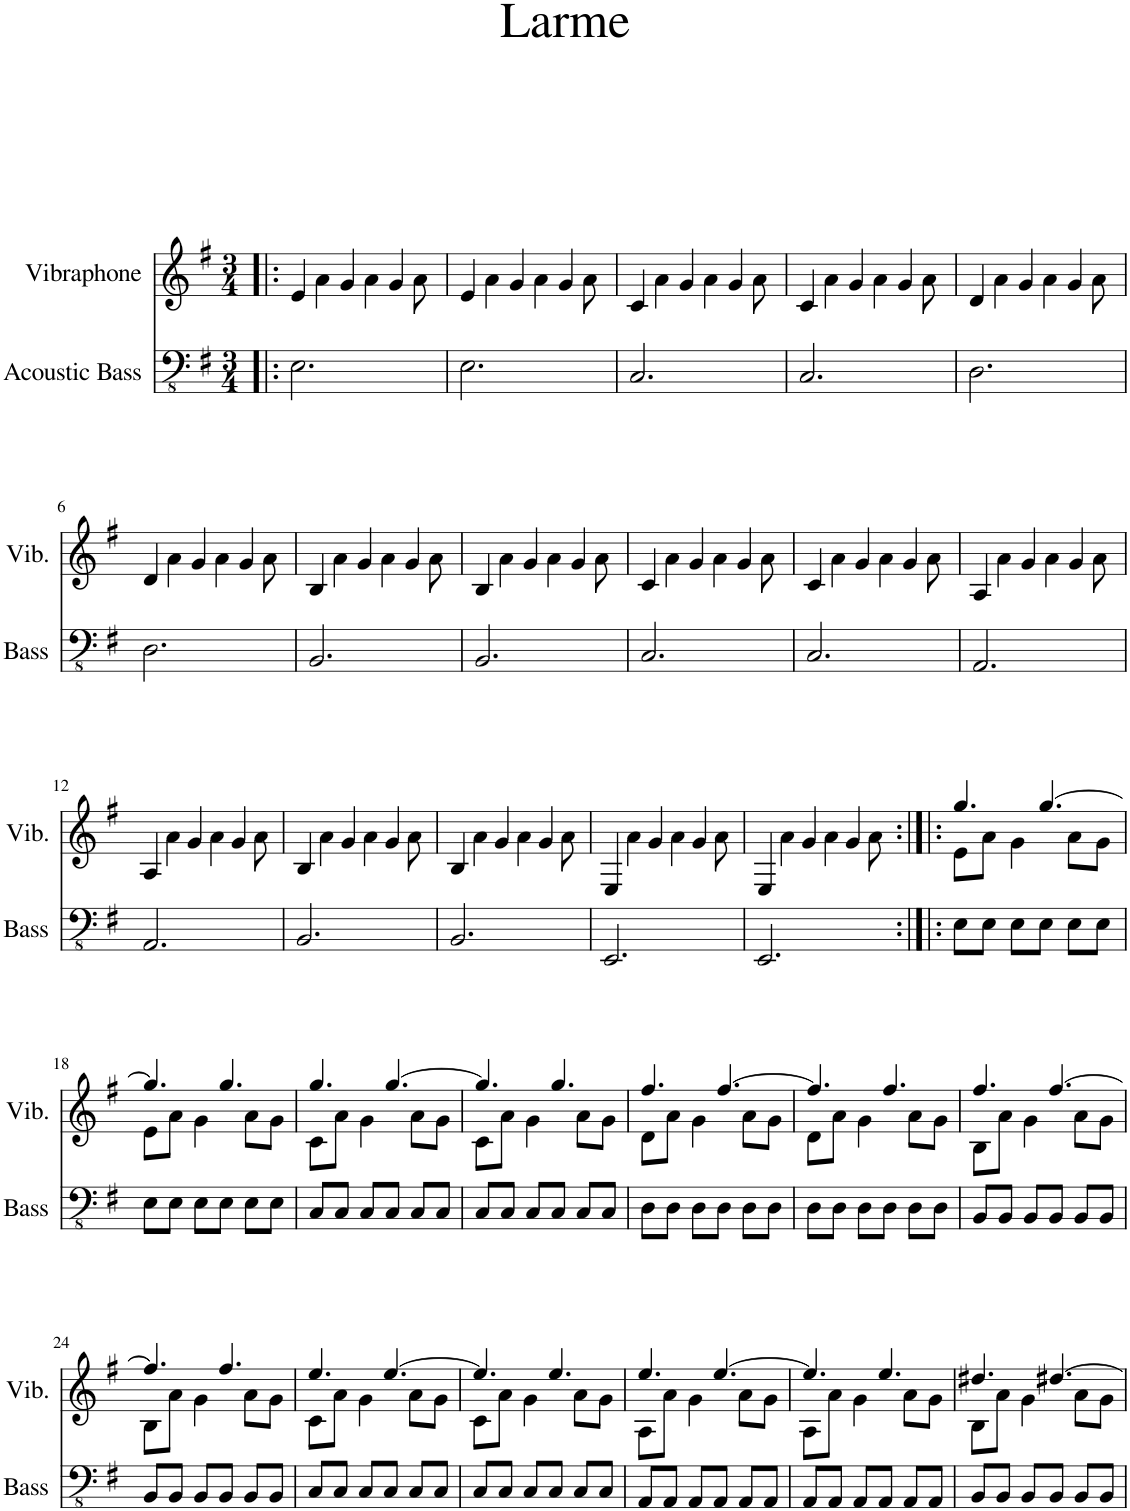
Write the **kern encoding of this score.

**kern	**kern
*part2	*part1
*staff2	*staff1
*I"Acoustic Bass	*I"Vibraphone
*I'Bass	*I'Vib.
*clefFv4	*clefG2
*k[f#]	*k[f#]
*M3/4	*M3/4
=1!|:	=1!|:
*	*^
2.EE\	4e/	8ryy
.	.	4a\
.	4g/	.
.	.	4a\
.	4g/	.
.	.	8a\
=2	=2	=2
2.EE\	4e/	8ryy
.	.	4a\
.	4g/	.
.	.	4a\
.	4g/	.
.	.	8a\
=3	=3	=3
2.CC/	4c/	8ryy
.	.	4a\
.	4g/	.
.	.	4a\
.	4g/	.
.	.	8a\
=4	=4	=4
2.CC/	4c/	8ryy
.	.	4a\
.	4g/	.
.	.	4a\
.	4g/	.
.	.	8a\
=5	=5	=5
2.DD\	4d/	8ryy
.	.	4a\
.	4g/	.
.	.	4a\
.	4g/	.
.	.	8a\
!!LO:LB:g=z	!!
=6	=6	=6
2.DD\	4d/	8ryy
.	.	4a\
.	4g/	.
.	.	4a\
.	4g/	.
.	.	8a\
=7	=7	=7
2.BBB/	4B/	8ryy
.	.	4a\
.	4g/	.
.	.	4a\
.	4g/	.
.	.	8a\
=8	=8	=8
2.BBB/	4B/	8ryy
.	.	4a\
.	4g/	.
.	.	4a\
.	4g/	.
.	.	8a\
=9	=9	=9
2.CC/	4c/	8ryy
.	.	4a\
.	4g/	.
.	.	4a\
.	4g/	.
.	.	8a\
=10	=10	=10
2.CC/	4c/	8ryy
.	.	4a\
.	4g/	.
.	.	4a\
.	4g/	.
.	.	8a\
=11	=11	=11
2.AAA/	4A/	8ryy
.	.	4a\
.	4g/	.
.	.	4a\
.	4g/	.
.	.	8a\
!!LO:LB:g=z	!!
=12	=12	=12
2.AAA/	4A/	8ryy
.	.	4a\
.	4g/	.
.	.	4a\
.	4g/	.
.	.	8a\
=13	=13	=13
2.BBB/	4B/	8ryy
.	.	4a\
.	4g/	.
.	.	4a\
.	4g/	.
.	.	8a\
=14	=14	=14
2.BBB/	4B/	8ryy
.	.	4a\
.	4g/	.
.	.	4a\
.	4g/	.
.	.	8a\
=15	=15	=15
2.EEE/	4E/	8ryy
.	.	4a\
.	4g/	.
.	.	4a\
.	4g/	.
.	.	8a\
=16	=16	=16
2.EEE/	4E/	8ryy
.	.	4a\
.	4g/	.
.	.	4a\
.	4g/	.
.	.	8a\
=17:|!|:	=17:|!|:	=17:|!|:
8EE\L	4.gg/	8e\L
8EE\J	.	8a\J
8EE\L	.	4g\
8EE\J	[4.gg/	.
8EE\L	.	8a\L
8EE\J	.	8g\J
!!LO:LB:g=z	!!
=18	=18	=18
8EE\L	4.gg/]	8e\L
8EE\J	.	8a\J
8EE\L	.	4g\
8EE\J	4.gg/	.
8EE\L	.	8a\L
8EE\J	.	8g\J
=19	=19	=19
8CC/L	4.gg/	8c\L
8CC/J	.	8a\J
8CC/L	.	4g\
8CC/J	[4.gg/	.
8CC/L	.	8a\L
8CC/J	.	8g\J
=20	=20	=20
8CC/L	4.gg/]	8c\L
8CC/J	.	8a\J
8CC/L	.	4g\
8CC/J	4.gg/	.
8CC/L	.	8a\L
8CC/J	.	8g\J
=21	=21	=21
8DD\L	4.ff#/	8d\L
8DD\J	.	8a\J
8DD\L	.	4g\
8DD\J	[4.ff#/	.
8DD\L	.	8a\L
8DD\J	.	8g\J
=22	=22	=22
8DD\L	4.ff#/]	8d\L
8DD\J	.	8a\J
8DD\L	.	4g\
8DD\J	4.ff#/	.
8DD\L	.	8a\L
8DD\J	.	8g\J
=23	=23	=23
8BBB/L	4.ff#/	8B\L
8BBB/J	.	8a\J
8BBB/L	.	4g\
8BBB/J	[4.ff#/	.
8BBB/L	.	8a\L
8BBB/J	.	8g\J
!!LO:LB:g=z	!!
=24	=24	=24
8BBB/L	4.ff#/]	8B\L
8BBB/J	.	8a\J
8BBB/L	.	4g\
8BBB/J	4.ff#/	.
8BBB/L	.	8a\L
8BBB/J	.	8g\J
=25	=25	=25
8CC/L	4.ee/	8c\L
8CC/J	.	8a\J
8CC/L	.	4g\
8CC/J	[4.ee/	.
8CC/L	.	8a\L
8CC/J	.	8g\J
=26	=26	=26
8CC/L	4.ee/]	8c\L
8CC/J	.	8a\J
8CC/L	.	4g\
8CC/J	4.ee/	.
8CC/L	.	8a\L
8CC/J	.	8g\J
=27	=27	=27
8AAA/L	4.ee/	8A\L
8AAA/J	.	8a\J
8AAA/L	.	4g\
8AAA/J	[4.ee/	.
8AAA/L	.	8a\L
8AAA/J	.	8g\J
=28	=28	=28
8AAA/L	4.ee/]	8A\L
8AAA/J	.	8a\J
8AAA/L	.	4g\
8AAA/J	4.ee/	.
8AAA/L	.	8a\L
8AAA/J	.	8g\J
=29	=29	=29
8BBB/L	4.dd#X/	8B\L
8BBB/J	.	8a\J
8BBB/L	.	4g\
8BBB/J	[4.dd#X/	.
8BBB/L	.	8a\L
8BBB/J	.	8g\J
*	*v	*v
=	=
*-	*-
